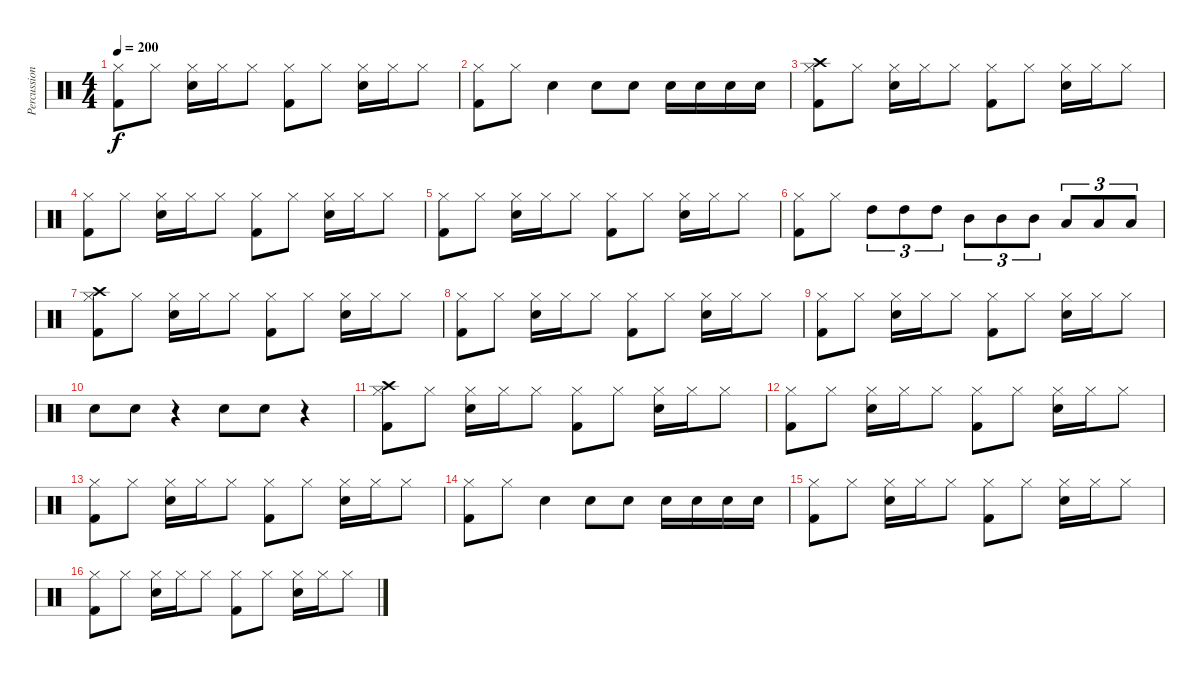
\track ("Percussions" "Percussion") {instrument percussion}
\staff {score}
\articulation defaults
\ts (4 4)
\tempo 200
\clef neutral
\ks c
("Kick (hit) 2" "Hi-Hat (closed)").8{dy f} "Hi-Hat (closed)".8 ("Snare (hit) 2" "Hi-Hat (closed)").16 "Hi-Hat (closed)".16 "Hi-Hat (closed)".8 ("Kick (hit) 2" "Hi-Hat (closed)").8 "Hi-Hat (closed)".8 ("Snare (hit) 2" "Hi-Hat (closed)").16 "Hi-Hat (closed)".16 "Hi-Hat (closed)".8 |
("Kick (hit) 2" "Hi-Hat (closed)").8 "Hi-Hat (closed)".8 "Snare (hit) 2".4 "Snare (hit) 2".8 "Snare (hit) 2".8 "Snare (hit) 2".16 "Snare (hit) 2".16 "Snare (hit) 2".16 "Snare (hit) 2".16 |
("Kick (hit) 2" "Hi-Hat (closed)" "Crash high (hit)").8 "Hi-Hat (closed)".8 ("Snare (hit) 2" "Hi-Hat (closed)").16 "Hi-Hat (closed)".16 "Hi-Hat (closed)".8 ("Kick (hit) 2" "Hi-Hat (closed)").8 "Hi-Hat (closed)".8 ("Snare (hit) 2" "Hi-Hat (closed)").16 "Hi-Hat (closed)".16 "Hi-Hat (closed)".8 |
("Kick (hit) 2" "Hi-Hat (closed)").8 "Hi-Hat (closed)".8 ("Snare (hit) 2" "Hi-Hat (closed)").16 "Hi-Hat (closed)".16 "Hi-Hat (closed)".8 ("Kick (hit) 2" "Hi-Hat (closed)").8 "Hi-Hat (closed)".8 ("Snare (hit) 2" "Hi-Hat (closed)").16 "Hi-Hat (closed)".16 "Hi-Hat (closed)".8 |
("Kick (hit) 2" "Hi-Hat (closed)").8 "Hi-Hat (closed)".8 ("Snare (hit) 2" "Hi-Hat (closed)").16 "Hi-Hat (closed)".16 "Hi-Hat (closed)".8 ("Kick (hit) 2" "Hi-Hat (closed)").8 "Hi-Hat (closed)".8 ("Snare (hit) 2" "Hi-Hat (closed)").16 "Hi-Hat (closed)".16 "Hi-Hat (closed)".8 |
("Kick (hit) 2" "Hi-Hat (closed)").8 "Hi-Hat (closed)".8 "High Tom (hit)".8{tu (3 2)} "High Tom (hit)".8{tu (3 2)} "High Tom (hit)".8{tu (3 2)} "Mid Tom (hit)".8{tu (3 2)} "Mid Tom (hit)".8{tu (3 2)} "Mid Tom (hit)".8{tu (3 2)} "Low Tom (hit)".8{tu (3 2)} "Low Tom (hit)".8{tu (3 2)} "Low Tom (hit)".8{tu (3 2)} |
("Kick (hit) 2" "Hi-Hat (closed)" "Crash high (hit)").8 "Hi-Hat (closed)".8 ("Snare (hit) 2" "Hi-Hat (closed)").16 "Hi-Hat (closed)".16 "Hi-Hat (closed)".8 ("Kick (hit) 2" "Hi-Hat (closed)").8 "Hi-Hat (closed)".8 ("Snare (hit) 2" "Hi-Hat (closed)").16 "Hi-Hat (closed)".16 "Hi-Hat (closed)".8 |
("Kick (hit) 2" "Hi-Hat (closed)").8 "Hi-Hat (closed)".8 ("Snare (hit) 2" "Hi-Hat (closed)").16 "Hi-Hat (closed)".16 "Hi-Hat (closed)".8 ("Kick (hit) 2" "Hi-Hat (closed)").8 "Hi-Hat (closed)".8 ("Snare (hit) 2" "Hi-Hat (closed)").16 "Hi-Hat (closed)".16 "Hi-Hat (closed)".8 |
("Kick (hit) 2" "Hi-Hat (closed)").8 "Hi-Hat (closed)".8 ("Snare (hit) 2" "Hi-Hat (closed)").16 "Hi-Hat (closed)".16 "Hi-Hat (closed)".8 ("Kick (hit) 2" "Hi-Hat (closed)").8 "Hi-Hat (closed)".8 ("Snare (hit) 2" "Hi-Hat (closed)").16 "Hi-Hat (closed)".16 "Hi-Hat (closed)".8 |
"Snare (hit) 2".8 "Snare (hit) 2".8 r.4 "Snare (hit) 2".8 "Snare (hit) 2".8 r.4 |
("Kick (hit) 2" "Hi-Hat (closed)" "Crash high (hit)").8 "Hi-Hat (closed)".8 ("Snare (hit) 2" "Hi-Hat (closed)").16 "Hi-Hat (closed)".16 "Hi-Hat (closed)".8 ("Kick (hit) 2" "Hi-Hat (closed)").8 "Hi-Hat (closed)".8 ("Snare (hit) 2" "Hi-Hat (closed)").16 "Hi-Hat (closed)".16 "Hi-Hat (closed)".8 |
("Kick (hit) 2" "Hi-Hat (closed)").8 "Hi-Hat (closed)".8 ("Snare (hit) 2" "Hi-Hat (closed)").16 "Hi-Hat (closed)".16 "Hi-Hat (closed)".8 ("Kick (hit) 2" "Hi-Hat (closed)").8 "Hi-Hat (closed)".8 ("Snare (hit) 2" "Hi-Hat (closed)").16 "Hi-Hat (closed)".16 "Hi-Hat (closed)".8 |
("Kick (hit) 2" "Hi-Hat (closed)").8 "Hi-Hat (closed)".8 ("Snare (hit) 2" "Hi-Hat (closed)").16 "Hi-Hat (closed)".16 "Hi-Hat (closed)".8 ("Kick (hit) 2" "Hi-Hat (closed)").8 "Hi-Hat (closed)".8 ("Snare (hit) 2" "Hi-Hat (closed)").16 "Hi-Hat (closed)".16 "Hi-Hat (closed)".8 |
("Kick (hit) 2" "Hi-Hat (closed)").8 "Hi-Hat (closed)".8 "Snare (hit) 2".4 "Snare (hit) 2".8 "Snare (hit) 2".8 "Snare (hit) 2".16 "Snare (hit) 2".16 "Snare (hit) 2".16 "Snare (hit) 2".16 |
("Kick (hit) 2" "Hi-Hat (closed)").8 "Hi-Hat (closed)".8 ("Snare (hit) 2" "Hi-Hat (closed)").16 "Hi-Hat (closed)".16 "Hi-Hat (closed)".8 ("Kick (hit) 2" "Hi-Hat (closed)").8 "Hi-Hat (closed)".8 ("Snare (hit) 2" "Hi-Hat (closed)").16 "Hi-Hat (closed)".16 "Hi-Hat (closed)".8 |
("Kick (hit) 2" "Hi-Hat (closed)").8 "Hi-Hat (closed)".8 ("Snare (hit) 2" "Hi-Hat (closed)").16 "Hi-Hat (closed)".16 "Hi-Hat (closed)".8 ("Kick (hit) 2" "Hi-Hat (closed)").8 "Hi-Hat (closed)".8 ("Snare (hit) 2" "Hi-Hat (closed)").16 "Hi-Hat (closed)".16 "Hi-Hat (closed)".8
